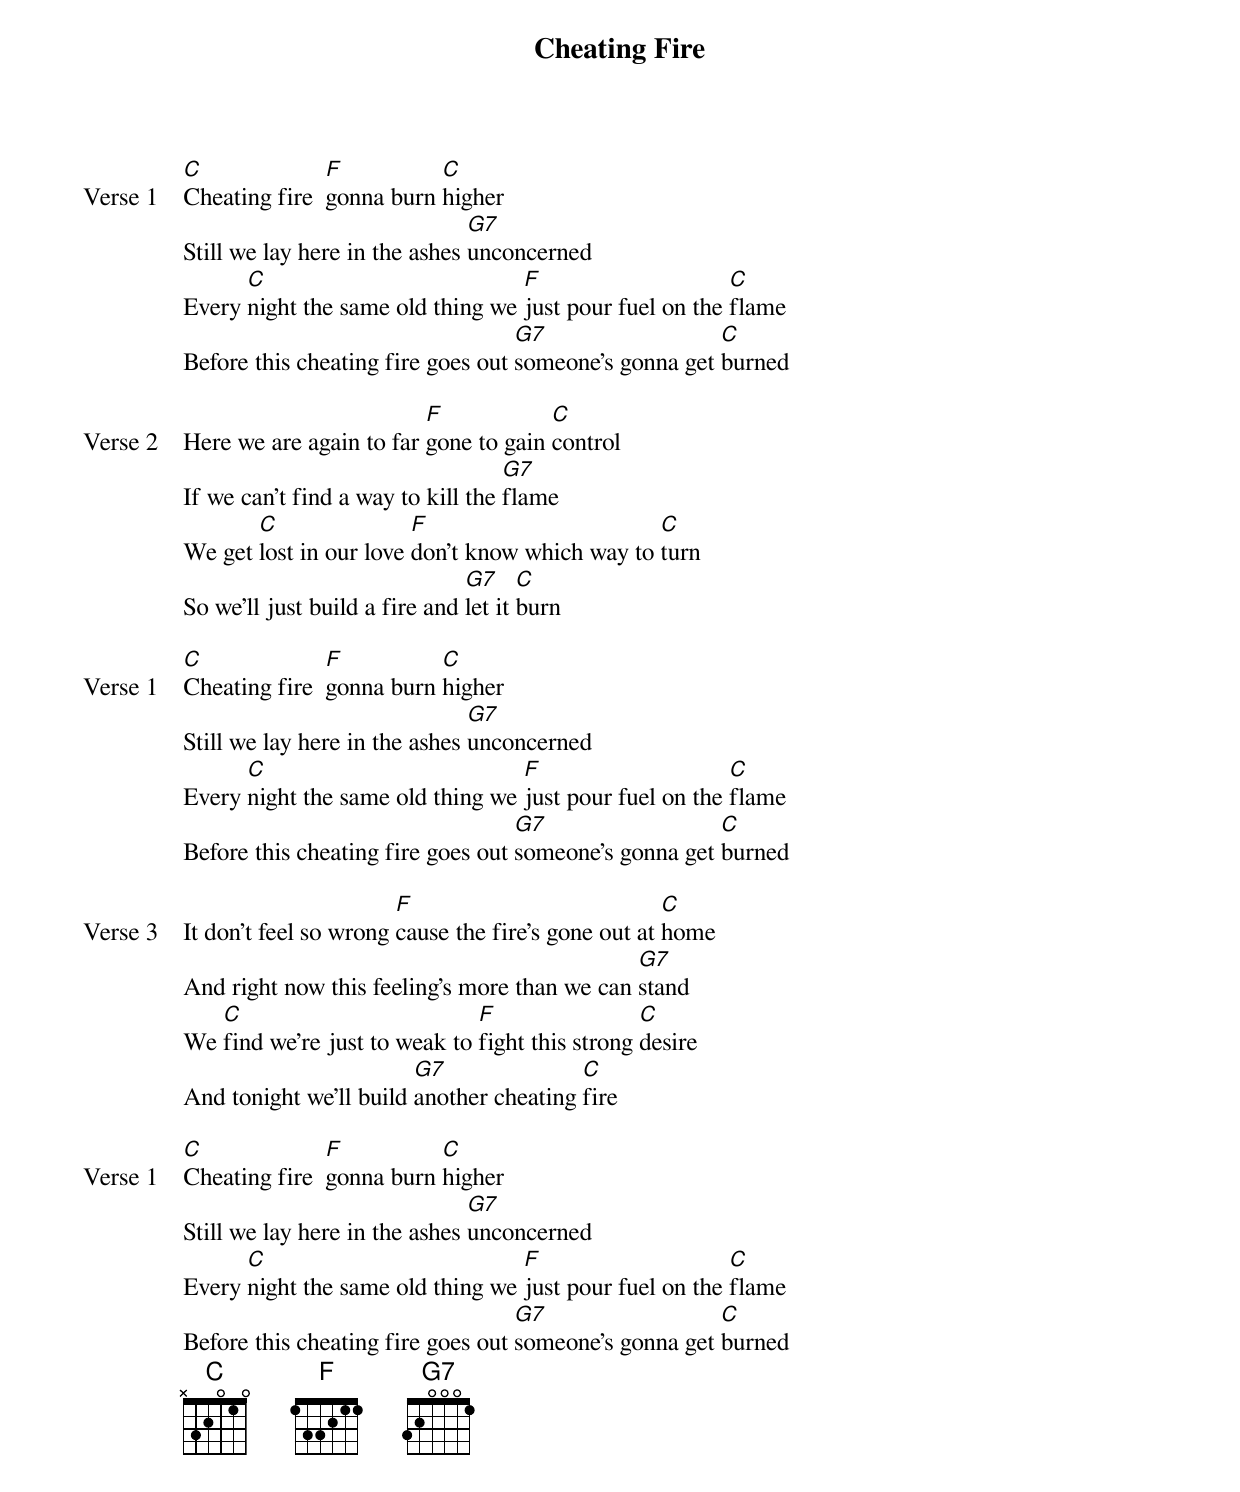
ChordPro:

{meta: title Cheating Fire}
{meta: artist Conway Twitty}
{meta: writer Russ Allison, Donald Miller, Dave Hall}

{start_of_verse: Verse 1}
[C]Cheating fire  [F]gonna burn [C]higher
Still we lay here in the ashes [G7]unconcerned
Every [C]night the same old thing we [F]just pour fuel on the [C]flame
Before this cheating fire goes out [G7]someone's gonna get [C]burned
{end_of_verse}

{start_of_verse: Verse 2}
Here we are again to far [F]gone to gain [C]control
If we can't find a way to kill the [G7]flame
We get [C]lost in our love [F]don't know which way to [C]turn
So we'll just build a fire and [G7]let it [C]burn
{end_of_verse}

{start_of_verse: Verse 1}
[C]Cheating fire  [F]gonna burn [C]higher
Still we lay here in the ashes [G7]unconcerned
Every [C]night the same old thing we [F]just pour fuel on the [C]flame
Before this cheating fire goes out [G7]someone's gonna get [C]burned
{end_of_verse}

{start_of_verse: Verse 3}
It don't feel so wrong [F]cause the fire's gone out at [C]home
And right now this feeling's more than we can [G7]stand
We [C]find we're just to weak to [F]fight this strong [C]desire
And tonight we'll build [G7]another cheating [C]fire
{end_of_verse}

{start_of_verse: Verse 1}
[C]Cheating fire  [F]gonna burn [C]higher
Still we lay here in the ashes [G7]unconcerned
Every [C]night the same old thing we [F]just pour fuel on the [C]flame
Before this cheating fire goes out [G7]someone's gonna get [C]burned
{end_of_verse}
